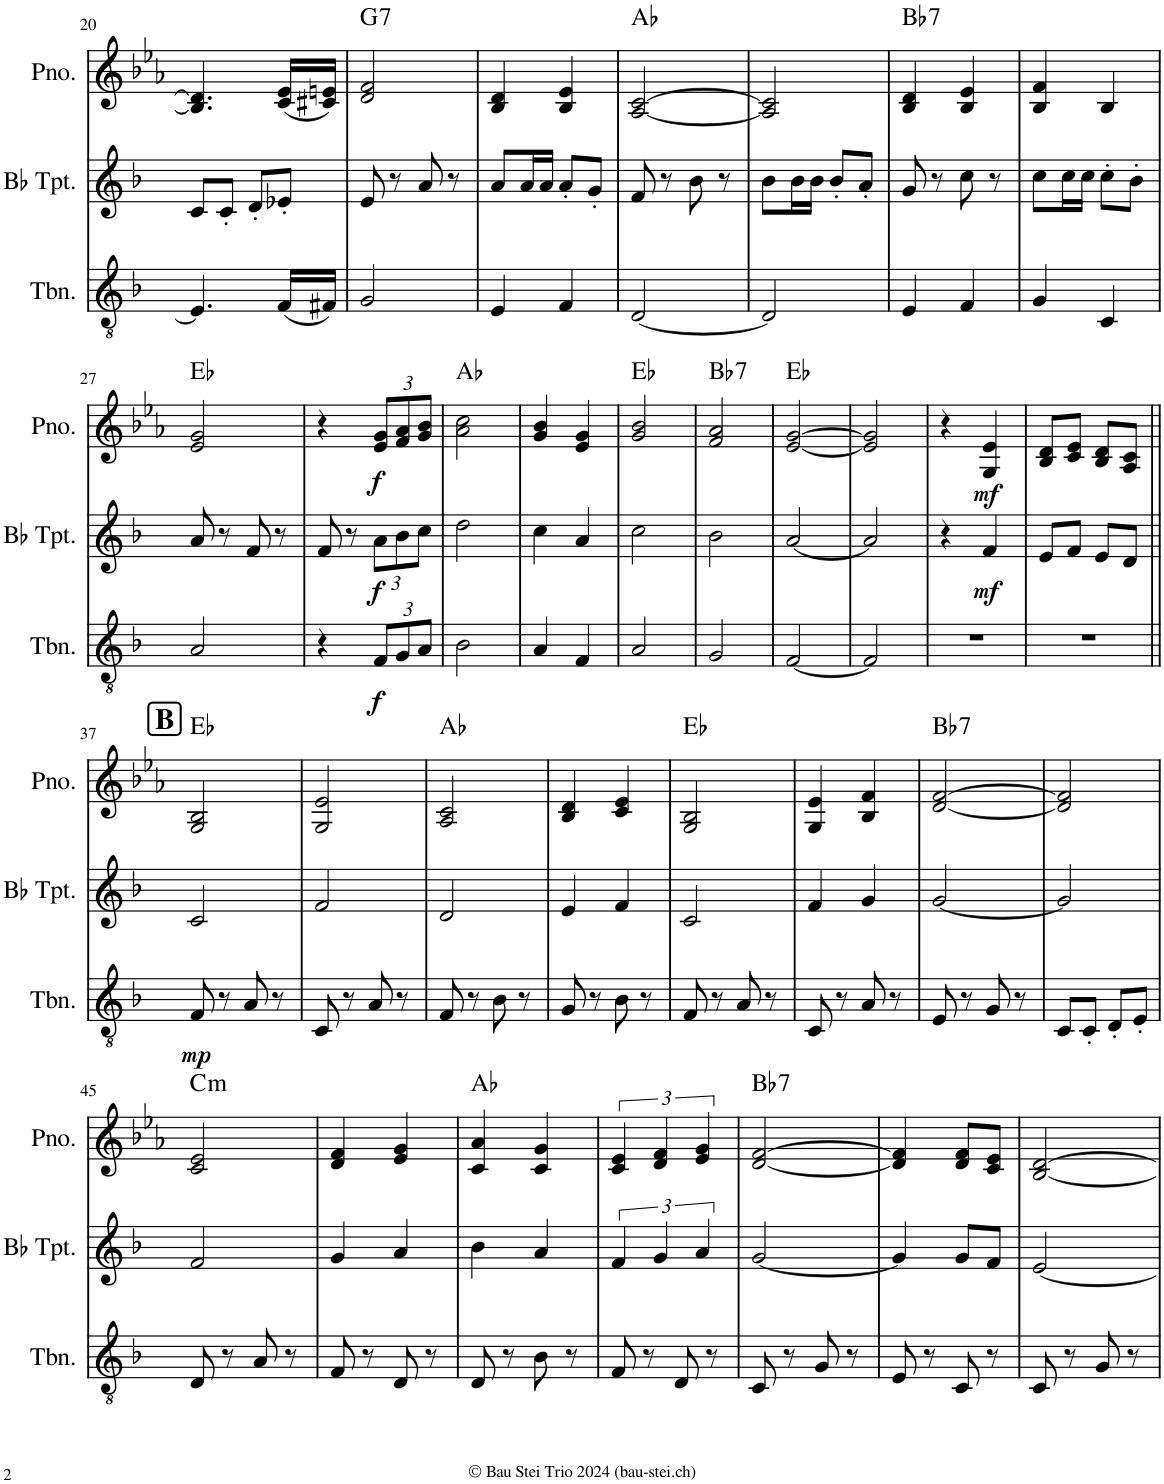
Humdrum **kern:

**kern	**dynam	**kern	**dynam	**kern	**dynam	**harte
*part3	*part3	*part2	*part2	*part1	*part1	*part1
*staff3	*staff3	*staff2	*staff2	*staff1	*staff1	*
*I"Trombone	*	*I"Bb Trumpet	*	*I"Piano	*	*
*I'Tbn.	*	*I'Bb Tpt.	*	*I'Pno.	*	*
!!LO:PB:g=z
*clefGv2	*	*clefG2	*	*clefG2	*	*
*Trd1c2	*	*Trd1c2	*	*	*	*
*k[b-]	*	*k[b-]	*	*k[b-e-a-]	*	*
*M2/4	*	*M2/4	*	*M2/4	*	*
=20	=20	=20	=20	=20	=20	=20
4.E/]	.	8c/L	.	4.B-/] 4.d/]	.	.
.	.	8c'/J	.	.	.	.
.	.	8d'/L	.	.	.	.
(16F/LL	.	8e-X'/J	.	(16c/ 16e-/LL	.	.
16F#X/JJ)	.	.	.	16c#X/ 16en/JJ)	.	.
=21	=21	=21	=21	=21	=21	=21
!	!	!	!	!	!	!LO:H:kt=7
2G/	.	8e/	.	2d/ 2f/	.	G:7
.	.	8r	.	.	.	.
.	.	8a/	.	.	.	.
.	.	8r	.	.	.	.
=22	=22	=22	=22	=22	=22	=22
4E/	.	8a/L	.	4B-/ 4d/	.	.
.	.	16a/L	.	.	.	.
.	.	16a/JJ	.	.	.	.
4F/	.	8a'/L	.	4B-/ 4e-/	.	.
.	.	8g'/J	.	.	.	.
=23	=23	=23	=23	=23	=23	=23
[2D/	.	8f/	.	[2A-/ [2c/	.	Ab:maj
.	.	8r	.	.	.	.
.	.	8b-\	.	.	.	.
.	.	8r	.	.	.	.
=24	=24	=24	=24	=24	=24	=24
2D/]	.	8b-\L	.	2A-/] 2c/]	.	.
.	.	16b-\L	.	.	.	.
.	.	16b-\JJ	.	.	.	.
.	.	8b-'/L	.	.	.	.
.	.	8a'/J	.	.	.	.
=25	=25	=25	=25	=25	=25	=25
!	!	!	!	!	!	!LO:H:kt=7
4E/	.	8g/	.	4B-/ 4d/	.	Bb:7
.	.	8r	.	.	.	.
4F/	.	8cc\	.	4B-/ 4e-/	.	.
.	.	8r	.	.	.	.
=26	=26	=26	=26	=26	=26	=26
4G/	.	8cc\L	.	4B-/ 4f/	.	.
.	.	16cc\L	.	.	.	.
.	.	16cc\JJ	.	.	.	.
4C/	.	8cc'\L	.	4B-/	.	.
.	.	8b-'\J	.	.	.	.
!!LO:LB:g=z
=27	=27	=27	=27	=27	=27	=27
2A/	.	8a/	.	2e-/ 2g/	.	Eb:maj
.	.	8r	.	.	.	.
.	.	8f/	.	.	.	.
.	.	8r	.	.	.	.
=28	=28	=28	=28	=28	=28	=28
4r	.	8f/	.	4r	.	.
.	.	8r	.	.	.	.
*Xbrackettup	*	*Xbrackettup	*	*Xbrackettup	*	*
!	!LO:DY:b	!	!LO:DY:b	!	!LO:DY:b	!
12F/L	f	12a\L	f	12e-/ 12g/L	f	.
12G/	.	12b-\	.	12f/ 12a-/	.	.
12A/J	.	12cc\J	.	12g/ 12b-/J	.	.
=29	=29	=29	=29	=29	=29	=29
2B-\	.	2dd\	.	2a-\ 2cc\	.	Ab:maj
=30	=30	=30	=30	=30	=30	=30
4A/	.	4cc\	.	4g/ 4b-/	.	.
4F/	.	4a/	.	4e-/ 4g/	.	.
=31	=31	=31	=31	=31	=31	=31
2A/	.	2cc\	.	2g/ 2b-/	.	Eb:maj
=32	=32	=32	=32	=32	=32	=32
!	!	!	!	!	!	!LO:H:kt=7
2G/	.	2b-\	.	2f/ 2a-/	.	Bb:7
=33	=33	=33	=33	=33	=33	=33
[2F/	.	[2a/	.	[2e-/ [2g/	.	Eb:maj
=34	=34	=34	=34	=34	=34	=34
2F/]	.	2a/]	.	2e-/] 2g/]	.	.
=35	=35	=35	=35	=35	=35	=35
2r	.	4r	.	4r	.	.
!	!	!	!LO:DY:b	!	!LO:DY:b	!
.	.	4f/	mf	4G/ 4e-/	mf	.
=36	=36	=36	=36	=36	=36	=36
2r	.	8e/L	.	8B-/ 8d/L	.	.
.	.	8f/J	.	8c/ 8e-/J	.	.
.	.	8e/L	.	8B-/ 8d/L	.	.
.	.	8d/J	.	8A-/ 8c/J	.	.
!!LO:LB:g=z
!!LO:REH:place=s1:a:B:cj:fs=14:t=B
=37||	=37||	=37||	=37||	=37||	=37||	=37||
!	!LO:DY:b	!	!	!	!	!
8F/	mp	2c/	.	2G/ 2B-/	.	Eb:maj
8r	.	.	.	.	.	.
8A/	.	.	.	.	.	.
8r	.	.	.	.	.	.
=38	=38	=38	=38	=38	=38	=38
8C/	.	2f/	.	2G/ 2e-/	.	.
8r	.	.	.	.	.	.
8A/	.	.	.	.	.	.
8r	.	.	.	.	.	.
=39	=39	=39	=39	=39	=39	=39
8F/	.	2d/	.	2A-/ 2c/	.	Ab:maj
8r	.	.	.	.	.	.
8B-\	.	.	.	.	.	.
8r	.	.	.	.	.	.
=40	=40	=40	=40	=40	=40	=40
8G/	.	4e/	.	4B-/ 4d/	.	.
8r	.	.	.	.	.	.
8B-\	.	4f/	.	4c/ 4e-/	.	.
8r	.	.	.	.	.	.
=41	=41	=41	=41	=41	=41	=41
8F/	.	2c/	.	2G/ 2B-/	.	Eb:maj
8r	.	.	.	.	.	.
8A/	.	.	.	.	.	.
8r	.	.	.	.	.	.
=42	=42	=42	=42	=42	=42	=42
8C/	.	4f/	.	4G/ 4e-/	.	.
8r	.	.	.	.	.	.
8A/	.	4g/	.	4B-/ 4f/	.	.
8r	.	.	.	.	.	.
=43	=43	=43	=43	=43	=43	=43
!	!	!	!	!	!	!LO:H:kt=7
8E/	.	[2g/	.	[2d/ [2f/	.	Bb:7
8r	.	.	.	.	.	.
8G/	.	.	.	.	.	.
8r	.	.	.	.	.	.
=44	=44	=44	=44	=44	=44	=44
8C/L	.	2g/]	.	2d/] 2f/]	.	.
8C'/J	.	.	.	.	.	.
8D'/L	.	.	.	.	.	.
8E'/J	.	.	.	.	.	.
!!LO:LB:g=z
=45	=45	=45	=45	=45	=45	=45
!	!	!	!	!	!	!LO:H:kt=m
8D/	.	2f/	.	2c/ 2e-/	.	C:min
8r	.	.	.	.	.	.
8A/	.	.	.	.	.	.
8r	.	.	.	.	.	.
=46	=46	=46	=46	=46	=46	=46
8F/	.	4g/	.	4d/ 4f/	.	.
8r	.	.	.	.	.	.
8D/	.	4a/	.	4e-/ 4g/	.	.
8r	.	.	.	.	.	.
=47	=47	=47	=47	=47	=47	=47
8D/	.	4b-\	.	4c/ 4a-/	.	Ab:maj
8r	.	.	.	.	.	.
8B-\	.	4a/	.	4c/ 4g/	.	.
8r	.	.	.	.	.	.
=48	=48	=48	=48	=48	=48	=48
*	*	*brackettup	*	*brackettup	*	*
8F/	.	6f/	.	6c/ 6e-/	.	.
8r	.	.	.	.	.	.
.	.	6g/	.	6d/ 6f/	.	.
8D/	.	.	.	.	.	.
.	.	6a/	.	6e-/ 6g/	.	.
8r	.	.	.	.	.	.
=49	=49	=49	=49	=49	=49	=49
!	!	!	!	!	!	!LO:H:kt=7
8C/	.	[2g/	.	[2d/ [2f/	.	Bb:7
8r	.	.	.	.	.	.
8G/	.	.	.	.	.	.
8r	.	.	.	.	.	.
=50	=50	=50	=50	=50	=50	=50
8E/	.	4g/]	.	4d/] 4f/]	.	.
8r	.	.	.	.	.	.
8C/	.	8g/L	.	8d/ 8f/L	.	.
8r	.	8f/J	.	8c/ 8e-/J	.	.
=51	=51	=51	=51	=51	=51	=51
8C/	.	[2e/	.	[2B-/ [2d/	.	.
8r	.	.	.	.	.	.
8G/	.	.	.	.	.	.
8r	.	.	.	.	.	.
=	=	=	=	=	=	=
*-	*-	*-	*-	*-	*-	*-
